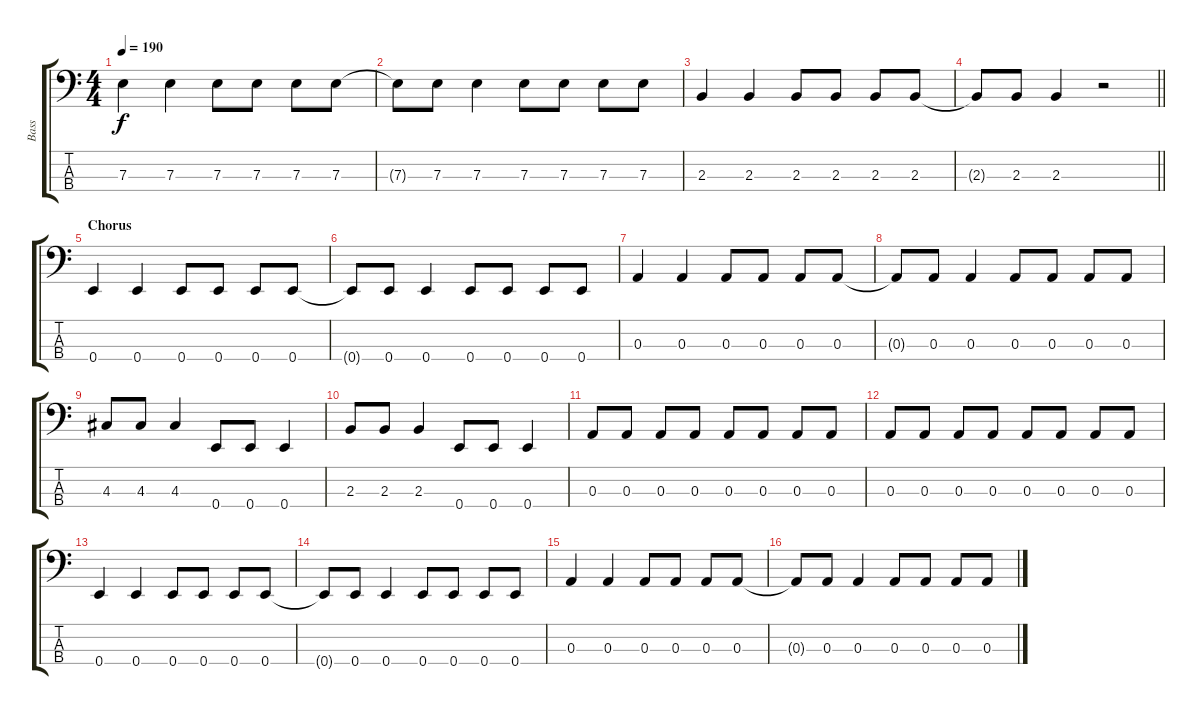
\track ("Bass" "Bass") {instrument electricbassfinger}
\staff {score tabs}
\tuning (G2 D2 A1 E1) {hide}
\ts (4 4)
\tempo 190
\clef f4
\ks c
7.3.4{dy f} 7.3.4 7.3.8 7.3.8 7.3.8 7.3.8 |
7.3{t}.8 7.3.8 7.3.4 7.3.8 7.3.8 7.3.8 7.3.8 |
2.3.4 2.3.4 2.3.8 2.3.8 2.3.8 2.3.8 |
\barLineRight lightlight
2.3{t}.8 2.3.8 2.3.4 r.2 |
\section ("" "Chorus")
0.4.4 0.4.4 0.4.8 0.4.8 0.4.8 0.4.8 |
0.4{t}.8 0.4.8 0.4.4 0.4.8 0.4.8 0.4.8 0.4.8 |
0.3.4 0.3.4 0.3.8 0.3.8 0.3.8 0.3.8 |
0.3{t}.8 0.3.8 0.3.4 0.3.8 0.3.8 0.3.8 0.3.8 |
4.3.8 4.3.8 4.3.4 0.4.8 0.4.8 0.4.4 |
2.3.8 2.3.8 2.3.4 0.4.8 0.4.8 0.4.4 |
0.3.8 0.3.8 0.3.8 0.3.8 0.3.8 0.3.8 0.3.8 0.3.8 |
0.3.8 0.3.8 0.3.8 0.3.8 0.3.8 0.3.8 0.3.8 0.3.8 |
0.4.4 0.4.4 0.4.8 0.4.8 0.4.8 0.4.8 |
0.4{t}.8 0.4.8 0.4.4 0.4.8 0.4.8 0.4.8 0.4.8 |
0.3.4 0.3.4 0.3.8 0.3.8 0.3.8 0.3.8 |
0.3{t}.8 0.3.8 0.3.4 0.3.8 0.3.8 0.3.8 0.3.8
